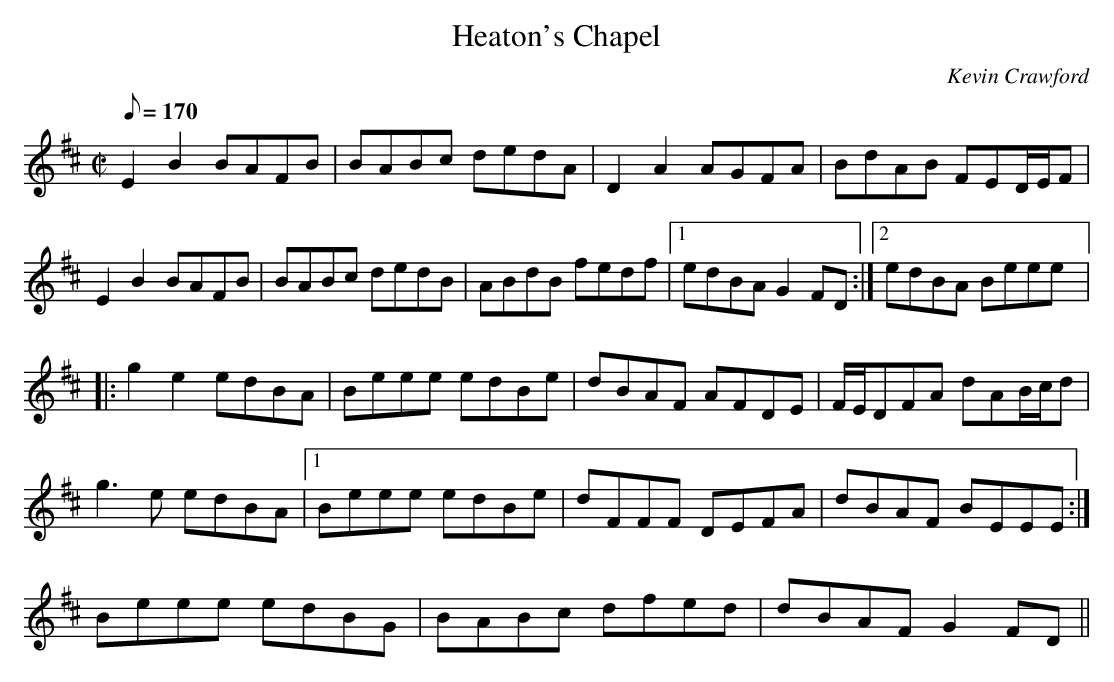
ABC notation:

X:1
T:Heaton's Chapel
M:C|
L:1/8
Q:170
C:Kevin Crawford
K:EDor
E2B2 BAFB | BABc dedA | D2A2 AGFA | BdAB FED/2E/2F |
E2B2 BAFB | BABc dedB | ABdB fedf |1 edBA G2FD :|2 edBA Beee |:
g2e2 edBA | Beee edBe | dBAF AFDE | F/2E/2DFA dAB/2c/2d |
g3   e edBA |1 Beee edBe | dFFF DEFA | dBAF BEEE :|
2 Beee edBG| BABc dfed | dBAF G2FD||
